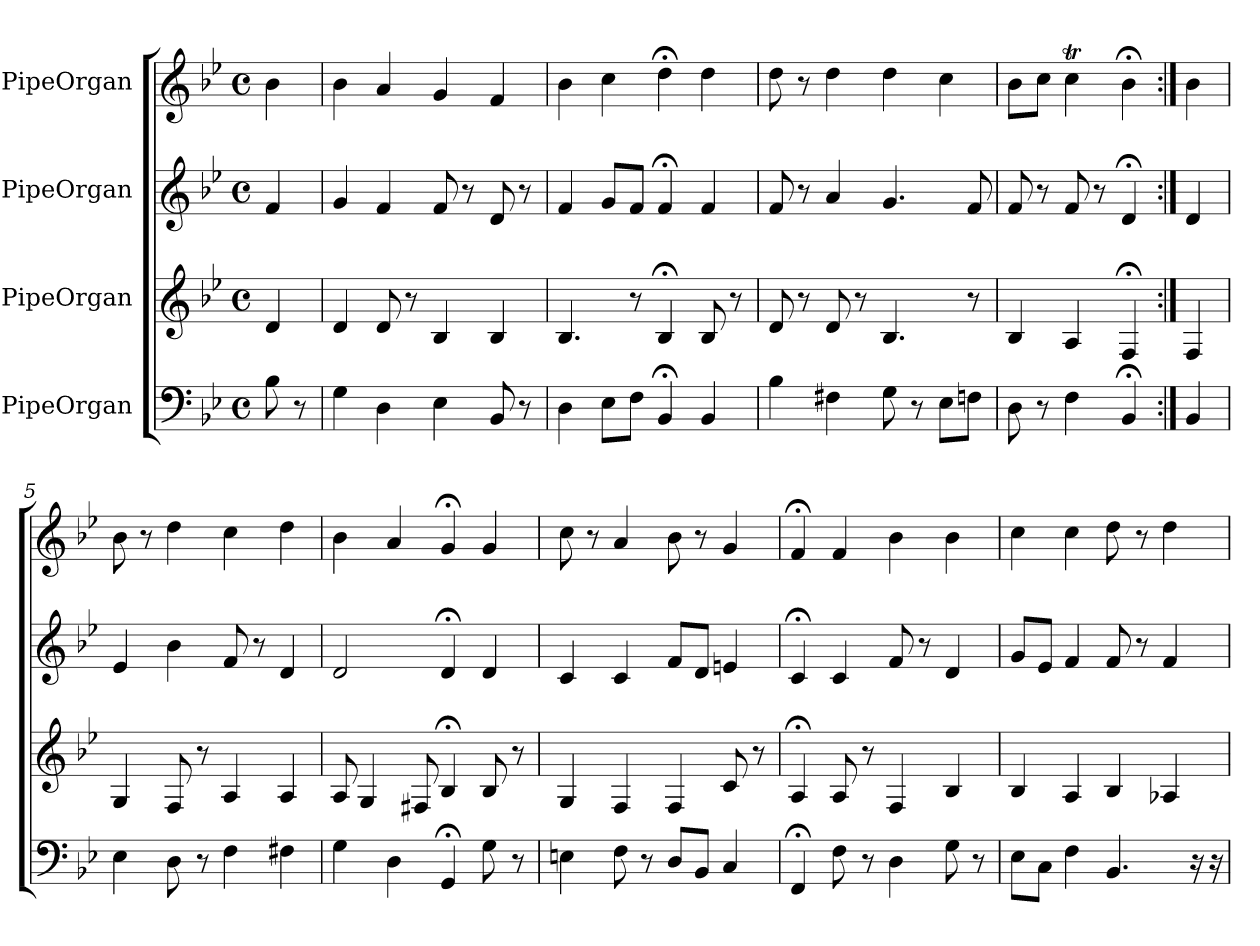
**kern	**kern	**kern	**kern
*part4	*part3	*part2	*part1
*staff4	*staff3	*staff2	*staff1
*I"PipeOrgan	*I"PipeOrgan	*I"PipeOrgan	*I"PipeOrgan
*k[b-e-]	*k[b-e-]	*k[b-e-]	*k[b-e-]
*B-:	*B-:	*B-:	*B-:
*M4/4	*M4/4	*M4/4	*M4/4
*met(c)	*met(c)	*met(c)	*met(c)
*MM60	*MM60	*MM60	*MM60
=	=	=	=
8B-	4d	4f	4b-
8r	.	.	.
=1	=1	=1	=1
4G	4d	4g	4b-
4D	8d	4f	4a
.	8r	.	.
4E-	4B-	8f	4g
.	.	8r	.
8BB-	4B-	8d	4f
8r	.	8r	.
=2	=2	=2	=2
4D	4.B-	4f	4b-
8E-L	.	8gL	4cc
8FJ	8r	8fJ	.
4BB-;<	4B-;<	4f;<	4dd;<
4BB-	8B-	4f	4dd
.	8r	.	.
=3	=3	=3	=3
4B-	8d	8f	8dd
.	8r	8r	8r
4F#X	8d	4a	4dd
.	8r	.	.
8G	4.B-	4.g	4dd
8r	.	.	.
8E-L	.	.	4cc
8FnJ	8r	8f	.
=4	=4	=4	=4
8D	4B-	8f	8b-L
8r	.	8r	8ccJ
4F	4A	8f	4ccT
.	.	8r	.
4BB-;<	4F;<	4d;<	4b-;<
=:|!	=:|!	=:|!	=:|!
4BB-	4F	4d	4b-
=5	=5	=5	=5
4E-	4G	4e-	8b-
.	.	.	8r
8D	8F	4b-	4dd
8r	8r	.	.
4F	4A	8f	4cc
.	.	8r	.
4F#X	4A	4d	4dd
=6	=6	=6	=6
4G	8A	2d	4b-
.	4G	.	.
4D	.	.	4a
.	8F#X	.	.
4GG;<	4B-;<	4d;<	4g;<
8G	8B-	4d	4g
8r	8r	.	.
=7	=7	=7	=7
4En	4G	4c	8cc
.	.	.	8r
8F	4F	4c	4a
8r	.	.	.
8DL	4F	8fL	8b-
8BB-J	.	8dJ	8r
4C	8c	4en	4g
.	8r	.	.
=8	=8	=8	=8
4FF;<	4A;<	4c;<	4f;<
8F	8A	4c	4f
8r	8r	.	.
4D	4F	8f	4b-
.	.	8r	.
8G	4B-	4d	4b-
8r	.	.	.
=9	=9	=9	=9
8E-L	4B-	8gL	4cc
8CJ	.	8e-J	.
4F	4A	4f	4cc
4.BB-	4B-	8f	8dd
.	.	8r	8r
.	4A-X	4f	4dd
16r	.	.	.
16r	.	.	.
=	=	=	=
*-	*-	*-	*-
